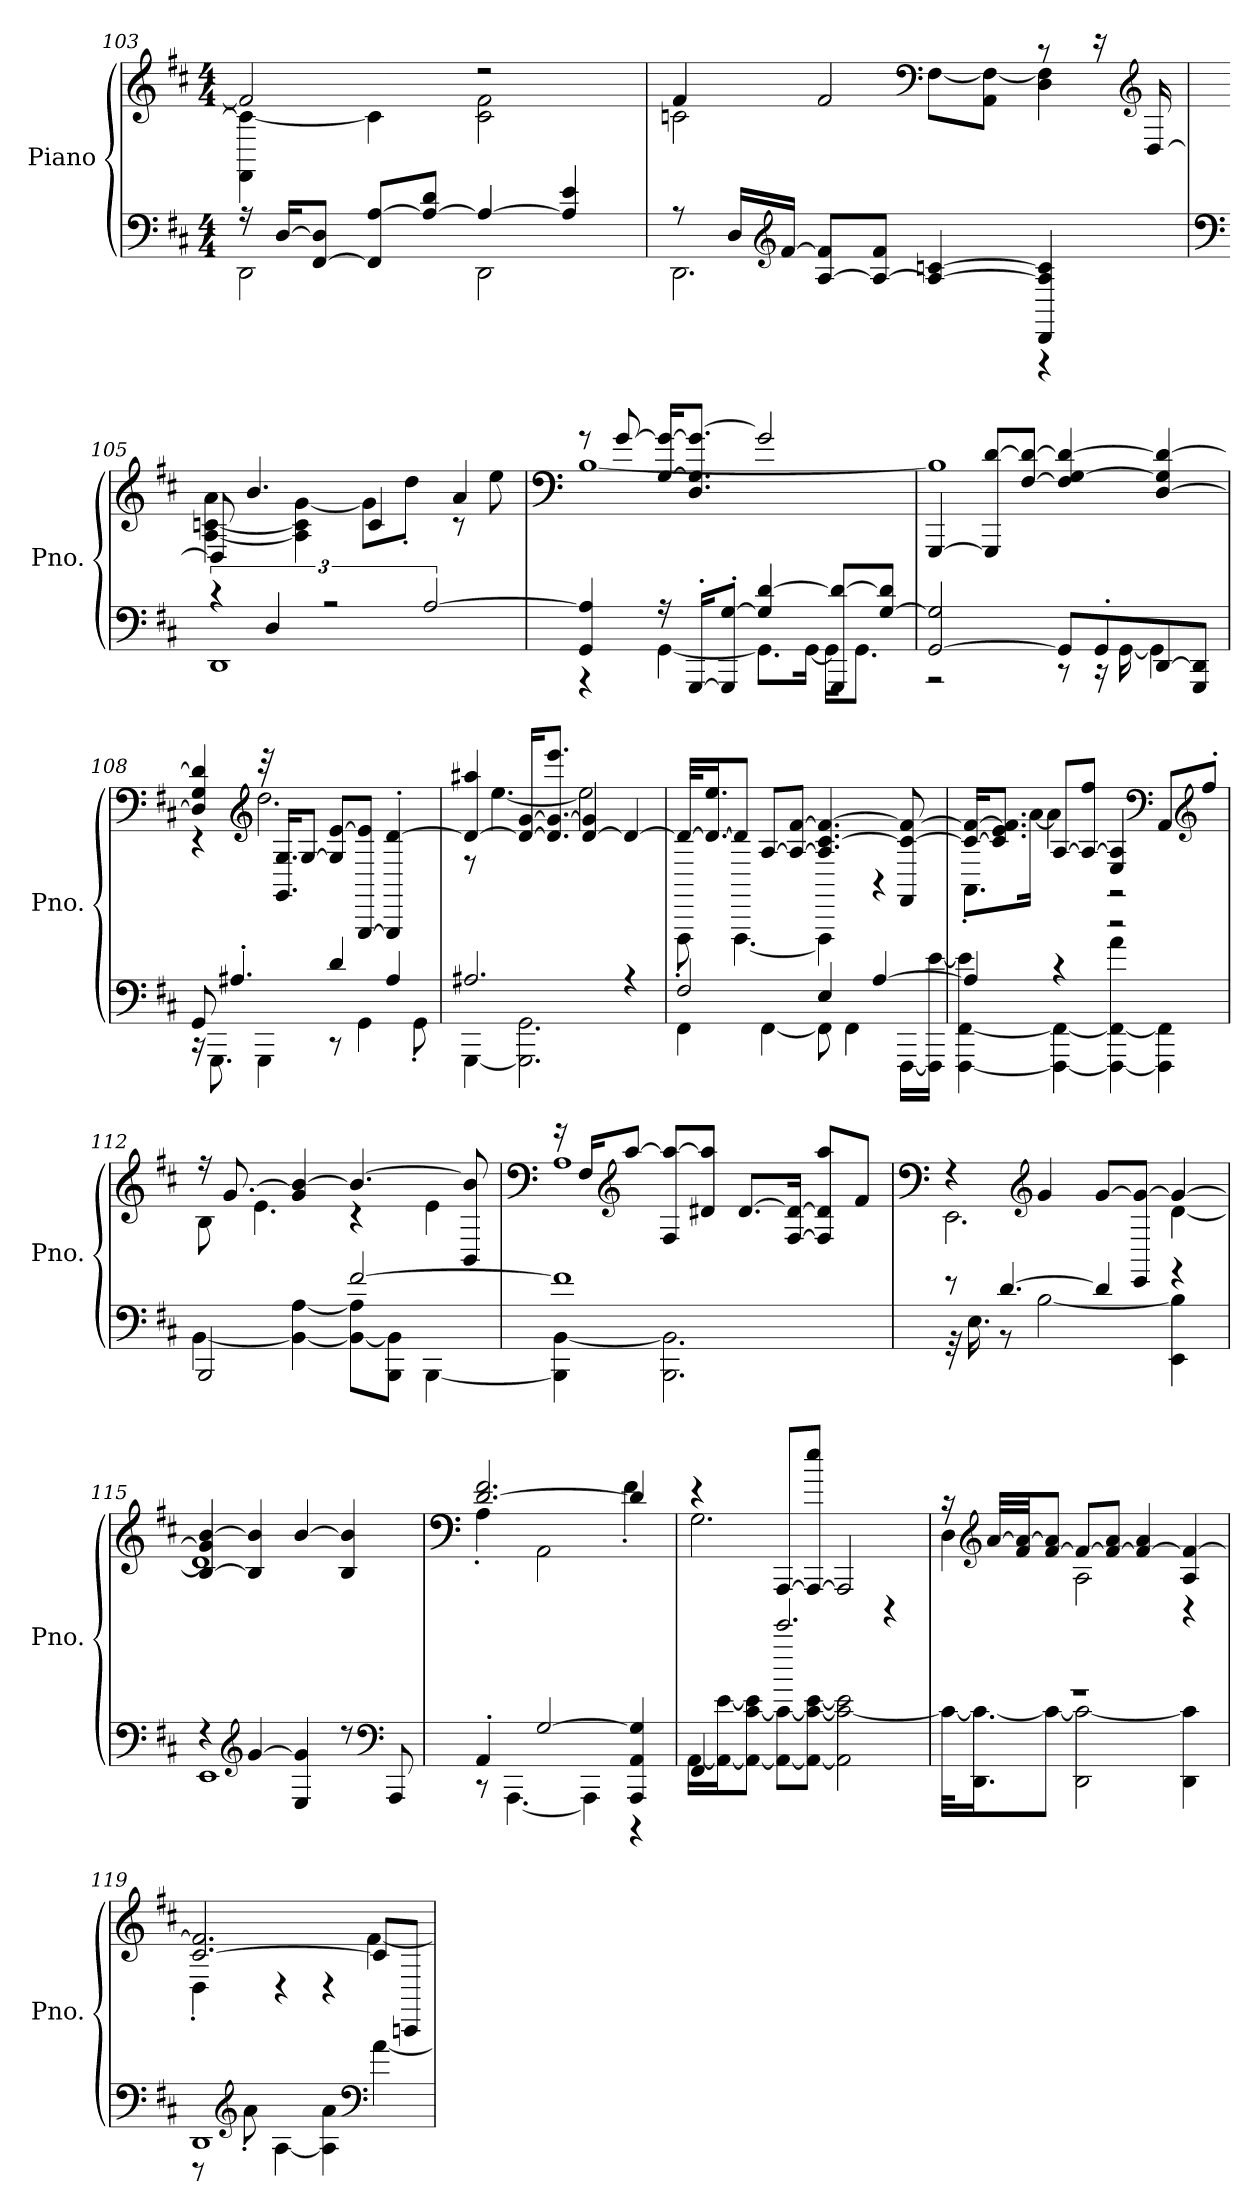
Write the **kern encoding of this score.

**kern	**kern
*part1	*part1
*staff2	*staff1
*I"Piano	*
*I'Pno.	*
!!LO:LB:g=z
*clefF4	*clefG2
*k[f#c#]	*k[f#c#]
*M4/4	*M4/4
=103	=103
*^	*^
16r	2DD\	2f#/]	4FF#\ 4c#\_
[16D/KL	.	.	.
[8FF#/ 8D/]J	.	.	.
8FF#/] [8A/L	.	.	4c#\]
8A/_ 8d/J	.	.	.
4A/_	2DD\	2r	2c#\ 2f#\
4A/] 4e/	.	.	.
=104	=104	=104	=104
8r	2.DD\	4f#/	2cn\
16D/LL	.	.	.
*clefG2	*	*	*
[16f#/JJ	.	.	.
[8A/ 8f#/]L	.	2f#/	.
8A/_ 8f#/J	.	.	.
*	*	*clefF4	*
4A/_ [4cn/	.	.	[8F#\L
.	.	.	8AA\ 8F#\_J
4DD/ 4A/] 4c/]	4r	8r	4D\ 4F#\]
.	.	16r	.
*	*	*clefG2	*
.	.	[16D/	.
=105	=105	=105	=105
*clefF4	*	*	*
6r	1DD	8D/]	[4A\ [4cn\ 4a\
.	.	4.b/	.
6D/	.	.	.
.	.	.	4A\] 4c\] [4g\
3r	.	.	.
.	.	4c/	8g\L]
.	.	.	8dd'\J
[3A/	.	.	.
.	.	4a/	8r
.	.	.	8ee\
=106	=106	=106	=106
*	*	*clefF4	*
4GG/ 4A/]	4r	8r	[1B
.	.	[8g/	.
16r	[4GG\	[16G/ 16g/_KL	.
[16GGG'/KL	.	8.D/ 8.G/] 8.g/_J	.
8GGG/]' [8G/'J	.	.	.
4G/] [4d/	8.GG\L]	2g/]	.
.	[16GG\Jk	.	.
8GGG/ 8d/_L	16GG\KL]	.	.
.	8.GG\J	.	.
[8G/ 8d/]J	.	.	.
!!LO:LB:g=z	!!
=107	=107	=107	=107
[2GG/ 2G/]	2r	[4GGG/	1B]
.	.	8GGG/] [8d/L	.
.	.	[8F#/ 8d/_J	.
8GG/L]	8r	4F#/] [4G/ 4d/_	.
8GG'/	16r	.	.
.	[16GG\	.	.
[8DD/	4GG\]	[4D/ 4G/] 4d/_	.
8GGG/ 8DD/]J	.	.	.
=108	=108	=108	=108
8GG/	16r	4D/] 4G/ 4d/]	4r
.	8.GGG\	.	.
4.A#X'/	.	.	.
*	*	*clefG2	*
.	4GGG\	32r	2.dd\
.	.	16.GG/ 16.G/KL	.
.	.	[8G/J	.
4d/	8r	8G/] [8e/L	.
.	4GG\	[8GGG/ 8e/]J	.
4A#/	.	4GGG/]' [4d/'	.
.	8GG'\	.	.
=109	=109	=109	=109
2.A#X/	[4GGG\	4d/_ 4aa#X/	8r
.	.	.	[4.ee\
.	2.GGG\] 2.GG\	16d/_ [16g/KL	.
.	.	8.d/] 8.g/_ 8.eee/J	.
.	.	[4d/ 4g/]	2ee\]
4r	.	4d/_	.
=110	=110	=110	=110
2F#/	4FF#\	32d/KLL_	8FFF#'\
.	.	16.d/_ 16.ee/J	.
.	.	8d/J]	[4.FFF#\
.	[4FF#\	[8A/L	.
.	.	8A/_ [8f#/J	.
4E/	8FF#\]	4.A/] [4.c#/ 4.f#/_	4FFF#\]
.	4FF#\	.	.
[4A/	.	.	4r
.	[16FFF#\LL	8FF#/ 8c#/_ 8f#/_	.
.	16FFF#\] [16e\JJ	.	.
!!LO:PB:g=z	!!
=111	=111	=111	=111
4A/]	[4FFF#\ [4FF#\ 4e\]	16c#/_ 16f#/_KL	8.AA'\L
.	.	8.c#/] 8.e/ 8.f#/]J	.
.	.	.	[16a\Jk
4r	4FFF#\_ 4FF#\_	[8A/L	4a\]
.	.	8A/_ 8ff#/J	.
2r	4FFF#\_ 4FF#\_ 4a\	4E/ 4A/]	2r
*	*	*clefF4	*
.	4FFF#\] 4FF#\]	8AA/L	.
*	*	*clefG2	*
.	.	8ff#'/J	.
=112	=112	=112	=112
2BBB/	[4BB\	16r	8B\
.	.	[8.g/	.
.	.	.	4.e\
.	4BB\_ [4A\	4g/] [4b/	.
[2f#/	8BB\_ 8A\]L	4.b/_	4r
.	8BBB\ 8BB\]J	.	.
.	[4BBB\	.	4e\
.	.	8BB/ 8b/]	.
=113	=113	=113	=113
*	*	*clefF4	*
1f#]	4BBB\] [4BB\	16r	1A
.	.	16F#/KL	.
*	*	*clefG2	*
.	.	[8aa/J	.
.	2.BBB\ 2.BB\]	8F#/ 8aa/_L	.
.	.	8d#X/ 8aa/]J	.
.	.	[8.d#/L	.
.	.	[16F#/ 16d#/_Jk	.
.	.	8F#/] 8d#/] 8aa/L	.
.	.	8f#/J	.
=114	=114	=114	=114
*	*	*clefF4	*
8r	32r	4r	2.EE\
.	16.E\	.	.
[4.d/	8r	.	.
*	*	*clefG2	*
.	[2B\	4g/	.
4d/]	.	[8g/L	.
.	.	8EE/ 8g/_J	.
4r	4EE\ 4B\]	4g/_	[4d\
!!LO:LB:g=z	!!
=115	=115	=115	=115
4r	1EE	[4B/ 4g/] [4b/	1d]
*clefG2	*	*	*
[4g/	.	4B/] 4b/]	.
4E/ 4g/]	.	[4b/	.
8r	.	4B/ 4b/]	.
*clefF4	*	*	*
8AAA/	.	.	.
=116	=116	=116	=116
*	*	*clefF4	*
4AA'/	8r	[2.d/ 2.f#/	4A'\
.	[4.AAA\	.	.
[2G/	.	.	2AA\
.	4AAA\]	.	.
4AAA/ 4AA/ 4G/]	4r	4d/]	4f#'\
=117	=117	=117	=117
4FF#/	[16AA\LL	4r	2.G\
.	16AA\_ [16e\J	.	.
.	8AA\_ [8c#\ 8e\]J	.	.
2.eee/	8AA\_ 8c#\_L	[8AAA/L	.
.	8AA\_ 8c#\_ [8e\J	8AAA/_ 8ee/J	.
.	2AA\] 2c#\_ 2e\]	2AAA/]	.
.	.	.	4r
=118	=118	=118	=118
1r	32c#\KLL_	16r	4D\
.	16.DD\ 16.c#\_J	.	.
*	*	*clefG2	*
.	.	[32a/LLL	.
.	.	32f#/ 32a/_JJ	.
.	8c#\J_	[8f#/ 8a/]J	.
.	2DD\ 2c#\_	8f#/L_	2A\
.	.	8f#/_ 8a/J	.
.	.	4f#/_ 4a/	.
.	4DD\ 4c#\]	4A/ 4f#/_	4r
=119	=119	=119	=119
1DD	8r	[2.c#/ 2.f#/]	4D'\
*clefG2	*	*	*
.	8a'\	.	.
.	[4A\	.	4r
.	4A\] 4a\	.	4r
*clefF4	*	*	*
.	[4a\	8c#/L]	[4f#\
.	.	8CCn/J	.
*v	*v	*	*
*	*v	*v
=	=
*-	*-
